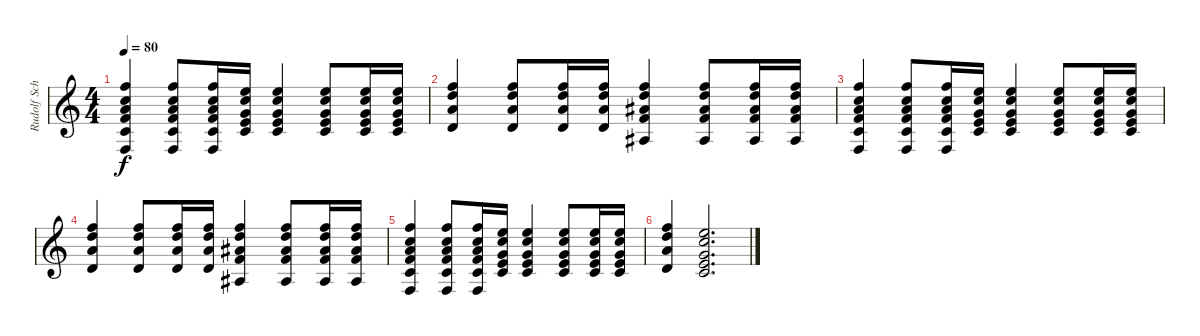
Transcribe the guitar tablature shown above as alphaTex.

\track ("Rudolf Schenker" "Rudolf Sch") {instrument acousticguitarsteel}
\staff {score}
\tuning (E4 B3 G3 D3 A2 E2) {hide}
\ts (4 4)
\tempo 80
\clef g2
\ks c
(1.1 1.2 2.3 3.4 3.5 1.6).4{bd 60 dy f instrument acousticguitarsteel} (1.1 1.2 2.3 3.4 3.5 1.6).8{bd 60} (1.1 1.2 2.3 3.4 3.5 1.6).16{bd 60} (0.1 1.2 0.3 2.4 3.5).16{bu 60} (0.1 1.2 0.3 2.4 3.5).4{bd 60 instrument acousticguitarsteel} (0.1 1.2 0.3 2.4 3.5).8{bd 60} (0.1 1.2 0.3 2.4 3.5).16{bd 60} (0.1 1.2 0.3 2.4 3.5).16{bu 60} |
(1.1 3.2 2.3 0.4).4{bd 60 instrument acousticguitarsteel} (1.1 3.2 2.3 0.4).8{bd 60} (1.1 3.2 2.3 0.4).16{bd 60} (1.1 3.2 2.3 0.4).16{bu 60} (1.1 3.2 3.3 3.4 1.5).4{bd 60 instrument acousticguitarsteel} (1.1 3.2 3.3 3.4 1.5).8{bd 60 instrument acousticguitarsteel} (1.1 3.2 3.3 3.4 1.5).16{bd 60 instrument acousticguitarsteel} (1.1 3.2 3.3 3.4 1.5).16{bu 60 instrument acousticguitarsteel} |
(1.1 1.2 2.3 3.4 3.5 1.6).4{bd 60 instrument acousticguitarsteel} (1.1 1.2 2.3 3.4 3.5 1.6).8{bd 60} (1.1 1.2 2.3 3.4 3.5 1.6).16{bd 60} (0.1 1.2 0.3 2.4 3.5).16{bu 60} (0.1 1.2 0.3 2.4 3.5).4{bd 60 instrument acousticguitarsteel} (0.1 1.2 0.3 2.4 3.5).8{bd 60} (0.1 1.2 0.3 2.4 3.5).16{bd 60} (0.1 1.2 0.3 2.4 3.5).16{bu 60} |
(1.1 3.2 2.3 0.4).4{bd 60 instrument acousticguitarsteel} (1.1 3.2 2.3 0.4).8{bd 60} (1.1 3.2 2.3 0.4).16{bd 60} (1.1 3.2 2.3 0.4).16{bu 60} (1.1 3.2 3.3 3.4 1.5).4{bd 60 instrument acousticguitarsteel} (1.1 3.2 3.3 3.4 1.5).8{bd 60 instrument acousticguitarsteel} (1.1 3.2 3.3 3.4 1.5).16{bd 60 instrument acousticguitarsteel} (1.1 3.2 3.3 3.4 1.5).16{bu 60 instrument acousticguitarsteel} |
(1.1 1.2 2.3 3.4 3.5 1.6).4{bd 60 instrument acousticguitarsteel} (1.1 1.2 2.3 3.4 3.5 1.6).8{bd 60} (1.1 1.2 2.3 3.4 3.5 1.6).16{bd 60} (0.1 1.2 0.3 2.4 3.5).16{bu 60} (0.1 1.2 0.3 2.4 3.5).4{bd 60 instrument acousticguitarsteel} (0.1 1.2 0.3 2.4 3.5).8{bd 60} (0.1 1.2 0.3 2.4 3.5).16{bd 60} (0.1 1.2 0.3 2.4 3.5).16{bu 60} |
(1.1 3.2 2.3 0.4).4{bd 60 instrument acousticguitarsteel} (0.1 1.2 0.3 2.4 3.5).2{d bu 60}
